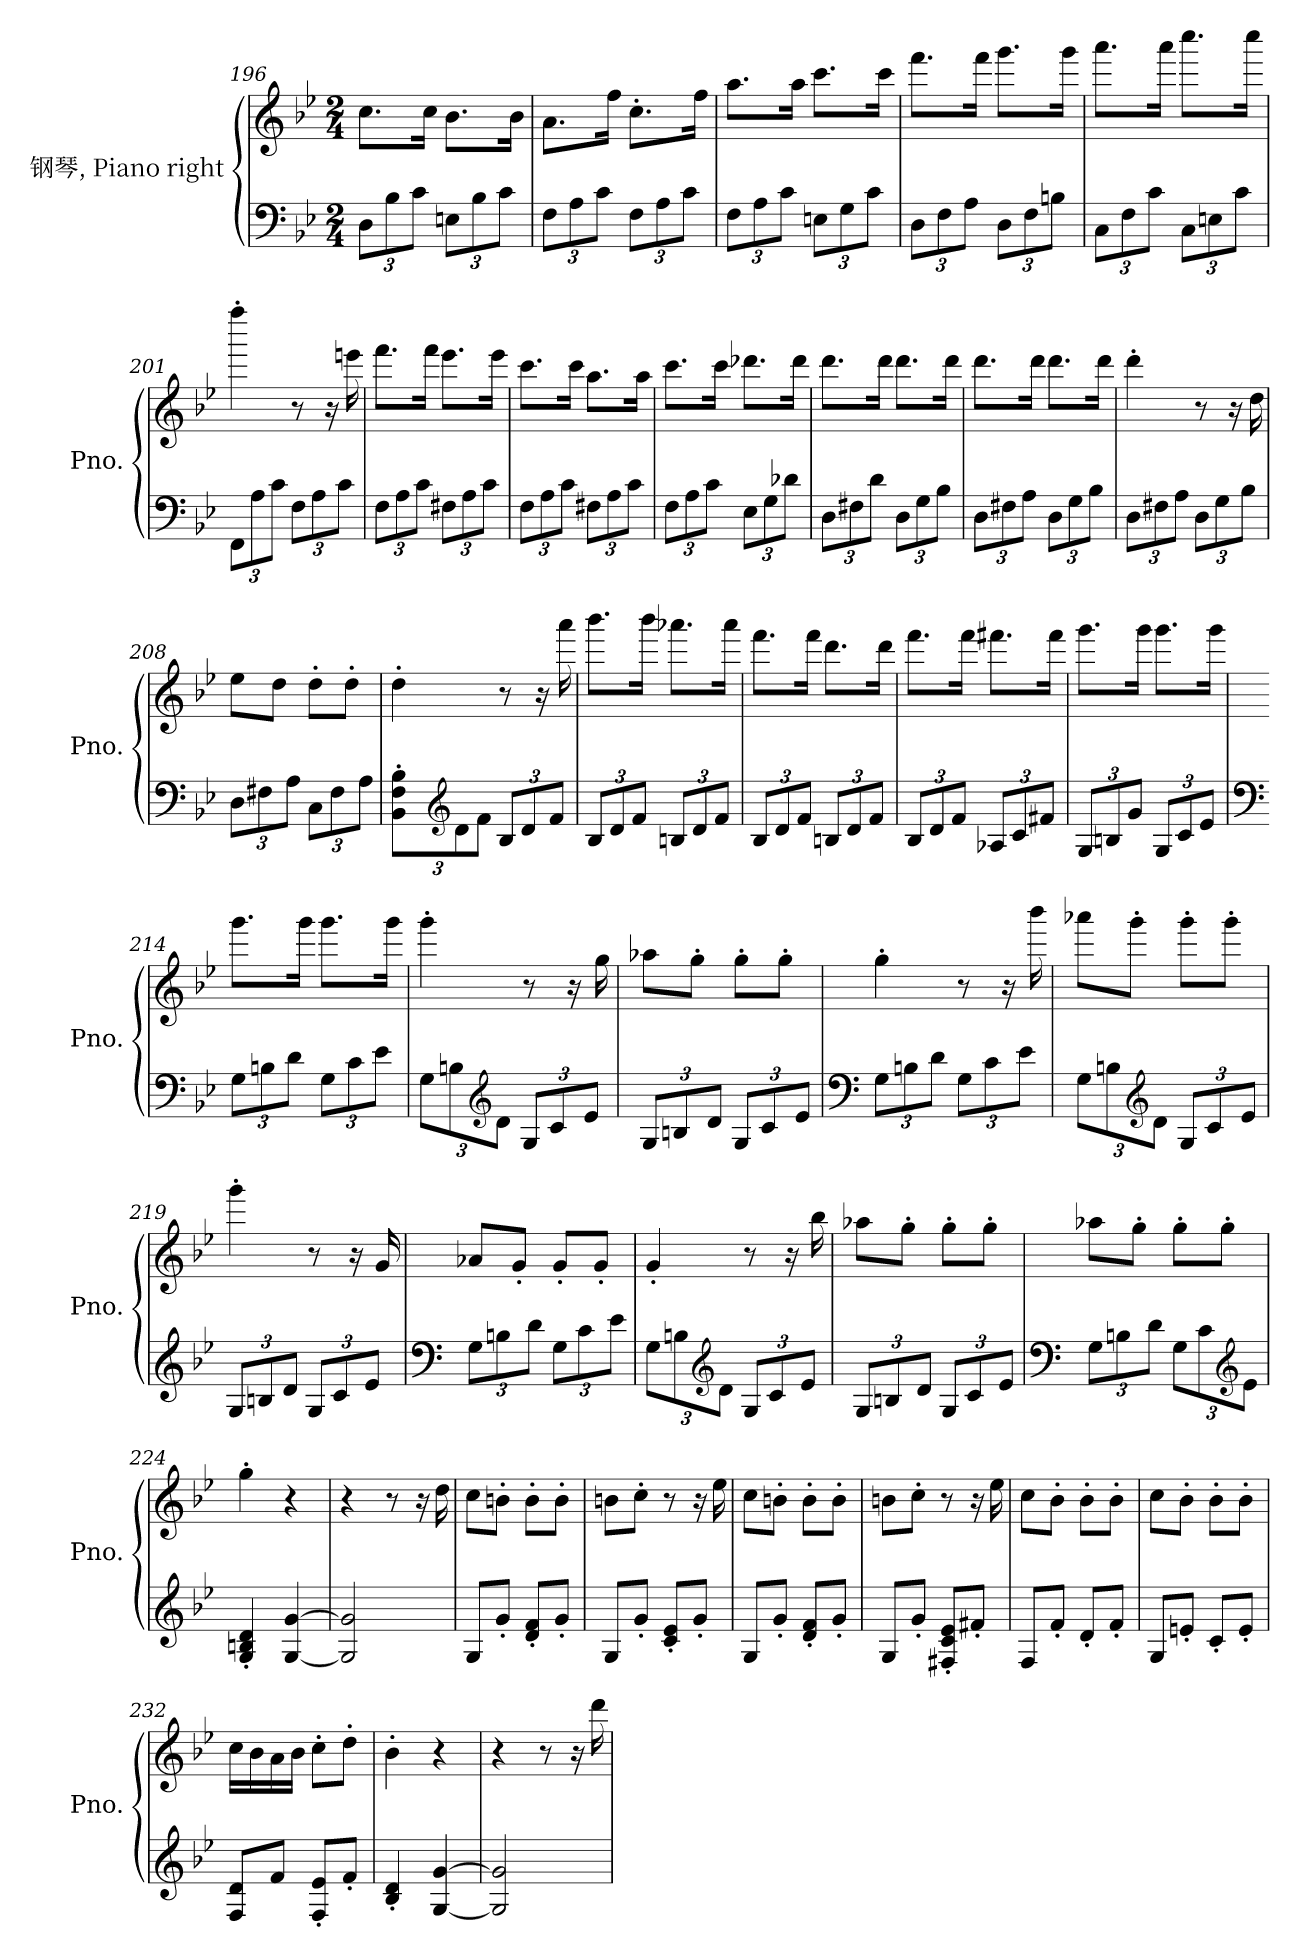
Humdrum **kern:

**kern	**kern
*part1	*part1
*staff2	*staff1
*I"钢琴, Piano right	*
*I'Pno.	*
!!LO:LB:g=z
*clefF4	*clefG2
*k[b-e-]	*k[b-e-]
*M2/4	*M2/4
*Xbrackettup	*
=196	=196
12D\L	8.cc\L
12B-\	.
12c\J	.
.	16cc\Jk
12En\L	8.b-\L
12B-\	.
12c\J	.
.	16b-\Jk
=197	=197
12F\L	8.a\L
12A\	.
12c\J	.
.	16ff\Jk
12F\L	8.cc'\L
12A\	.
12c\J	.
.	16ff\Jk
=198	=198
*	*MM134
12F\L	8.aa\L
12A\	.
12c\J	.
.	16aa\Jk
12En\L	8.ccc\L
12G\	.
12c\J	.
.	16ccc\Jk
=199	=199
*	*MM136
12D\L	8.fff\L
12F\	.
12A\J	.
.	16fff\Jk
12D\L	8.ggg\L
12F\	.
12Bn\J	.
.	16ggg\Jk
=200	=200
12C\L	8.aaa\L
12F\	.
12c\J	.
.	16aaa\Jk
12C\L	8.cccc\L
12En\	.
12c\J	.
.	16cccc\Jk
!!LO:LB:g=z
=201	=201
12FF\L	4ffff'\
12A\	.
12c\J	.
*	*MM131
12F\L	8r
12A\	.
.	16r
12c\J	.
.	16eeen\
=202	=202
*	*MM134
12F\L	8.fff\L
12A\	.
12c\J	.
.	16fff\Jk
12F#X\L	8.eee-\L
12A\	.
12c\J	.
.	16eee-\Jk
=203	=203
*	*MM136
12F\L	8.ccc\L
12A\	.
12c\J	.
.	16ccc\Jk
12F#X\L	8.aa\L
12A\	.
12c\J	.
.	16aa\Jk
=204	=204
12F\L	8.ccc\L
12A\	.
12c\J	.
.	16ccc\Jk
12E-\L	8.ddd-X\L
12G\	.
12d-X\J	.
.	16ddd-\Jk
=205	=205
12D\L	8.ddd\L
12F#X\	.
12d\J	.
.	16ddd\Jk
12D\L	8.ddd\L
12G\	.
12B-\J	.
.	16ddd\Jk
!!LO:LB:g=z
=206	=206
12D\L	8.ddd\L
12F#X\	.
12A\J	.
*	*MM131
.	16ddd\Jk
12D\L	8.ddd\L
12G\	.
12B-\J	.
*	*MM130
.	16ddd\Jk
=207	=207
12D\L	4ddd'\
12F#X\	.
12A\J	.
12D\L	8r
12G\	.
*	*MM128
.	16r
12B-\J	.
.	16dd\
=208	=208
12D\L	8ee-\L
12F#X\	.
.	8dd\J
12A\J	.
12C\L	8dd'\L
12F#\	.
*	*MM124
.	8dd'\J
12A\J	.
=209	=209
*	*MM128
12BB-\' 12F\' 12B-\'L	4dd'\
*clefG2	*
12d\	.
12f\J	.
12B-/L	8r
12d/	.
.	16r
12f/J	.
.	16aaa\
=210	=210
*	*MM134
12B-/L	8.bbb-\L
12d/	.
12f/J	.
.	16bbb-\Jk
12Bn/L	8.aaa-X\L
12d/	.
12f/J	.
.	16aaa-\Jk
!!LO:LB:g=z
=211	=211
*	*MM136
12B-/L	8.fff\L
12d/	.
12f/J	.
.	16fff\Jk
12Bn/L	8.ddd\L
12d/	.
12f/J	.
.	16ddd\Jk
=212	=212
12B-/L	8.fff\L
12d/	.
12f/J	.
.	16fff\Jk
12A-X/L	8.fff#X\L
12c/	.
12f#X/J	.
.	16fff#\Jk
=213	=213
12G/L	8.ggg\L
12Bn/	.
12g/J	.
.	16ggg\Jk
12G/L	8.ggg\L
12c/	.
12e-/J	.
.	16ggg\Jk
=214	=214
*clefF4	*
12G\L	8.ggg\L
12Bn\	.
12d\J	.
*	*MM131
.	16ggg\Jk
12G\L	8.ggg\L
12c\	.
12e-\J	.
*	*MM130
.	16ggg\Jk
=215	=215
12G\L	4ggg'\
12Bn\	.
*clefG2	*
12d\J	.
12G/L	8r
12c/	.
*	*MM128
.	16r
12e-/J	.
.	16gg\
!!LO:LB:g=z
=216	=216
12G/L	8aa-X\L
12Bn/	.
.	8gg'\J
12d/J	.
12G/L	8gg'\L
12c/	.
*	*MM124
.	8gg'\J
12e-/J	.
=217	=217
*clefF4	*
*	*MM128
12G\L	4gg'\
12Bn\	.
12d\J	.
12G\L	8r
12c\	.
.	16r
12e-\J	.
.	16bbb-\
=218	=218
12G\L	8aaa-X\L
12Bn\	.
.	8ggg'\J
*clefG2	*
12d\J	.
12G/L	8ggg'\L
12c/	.
*	*MM124
.	8ggg'\J
12e-/J	.
=219	=219
*	*MM128
12G/L	4ggg'\
12Bn/	.
12d/J	.
12G/L	8r
12c/	.
.	16r
12e-/J	.
.	16g/
=220	=220
*clefF4	*
12G\L	8a-X/L
12Bn\	.
.	8g'/J
12d\J	.
12G\L	8g'/L
12c\	.
*	*MM124
.	8g'/J
12e-\J	.
!!LO:PB:g=z
=221	=221
*	*MM128
12G\L	4g'/
12Bn\	.
*clefG2	*
12d\J	.
12G/L	8r
12c/	.
.	16r
12e-/J	.
.	16bb-\
=222	=222
12G/L	8aa-X\L
12Bn/	.
.	8gg'\J
12d/J	.
12G/L	8gg'\L
12c/	.
*	*MM124
.	8gg'\J
12e-/J	.
=223	=223
*clefF4	*
12G\L	8aa-X\L
12Bn\	.
.	8gg'\J
12d\J	.
12G\L	8gg'\L
12c\	.
*	*MM117
.	8gg'\J
*clefG2	*
12e-\J	.
=224	=224
*	*MM121
4G/' 4Bn/' 4d/'	4gg'\
*	*MM137
[4G/ [4g/	4r
=225	=225
2G/] 2g/]	4r
.	8r
*	*MM133
.	16r
.	16dd\
=226	=226
*	*MM139
8G/L	8cc\L
8g'/J	8bn'\J
*	*MM137
8d/' 8f/'L	8b'\L
*	*MM135
8g'/J	8b'\J
!!LO:LB:g=z
=227	=227
*	*MM137
8G/L	8bn\L
8g'/J	8cc'\J
8c/' 8e-/'L	8r
*	*MM134
8g'/J	16r
.	16ee-\
=228	=228
*	*MM139
8G/L	8cc\L
8g'/J	8bn'\J
*	*MM137
8d/' 8f/'L	8b'\L
*	*MM134
8g'/J	8b'\J
=229	=229
*	*MM137
8G/L	8bn\L
8g'/J	8cc'\J
8F#X/' 8c/' 8e-/'L	8r
*	*MM134
8f#X'/J	16r
.	16ee-\
=230	=230
*	*MM139
8F/L	8cc\L
8f'/J	8b-'\J
*	*MM137
8d'/L	8b-'\L
8f'/J	8b-'\J
=231	=231
*	*MM139
8G/L	8cc\L
8en'/J	8b-'\J
*	*MM137
8c'/L	8b-'\L
8e'/J	8b-'\J
=232	=232
*	*MM139
8F/ 8d/L	16cc\LL
.	16b-\
8f/J	16a\
.	16b-\JJ
*	*MM135
8F/' 8e-/'L	8cc'\L
*	*MM131
8f'/J	8dd'\J
=233	=233
*	*MM129
4B-/' 4d/'	4b-'\
[4G/ [4g/	4r
!!LO:LB:g=z
=234	=234
2G/] 2g/]	4r
.	8r
*	*MM133
.	16r
.	16ddd\
=	=
*-	*-
